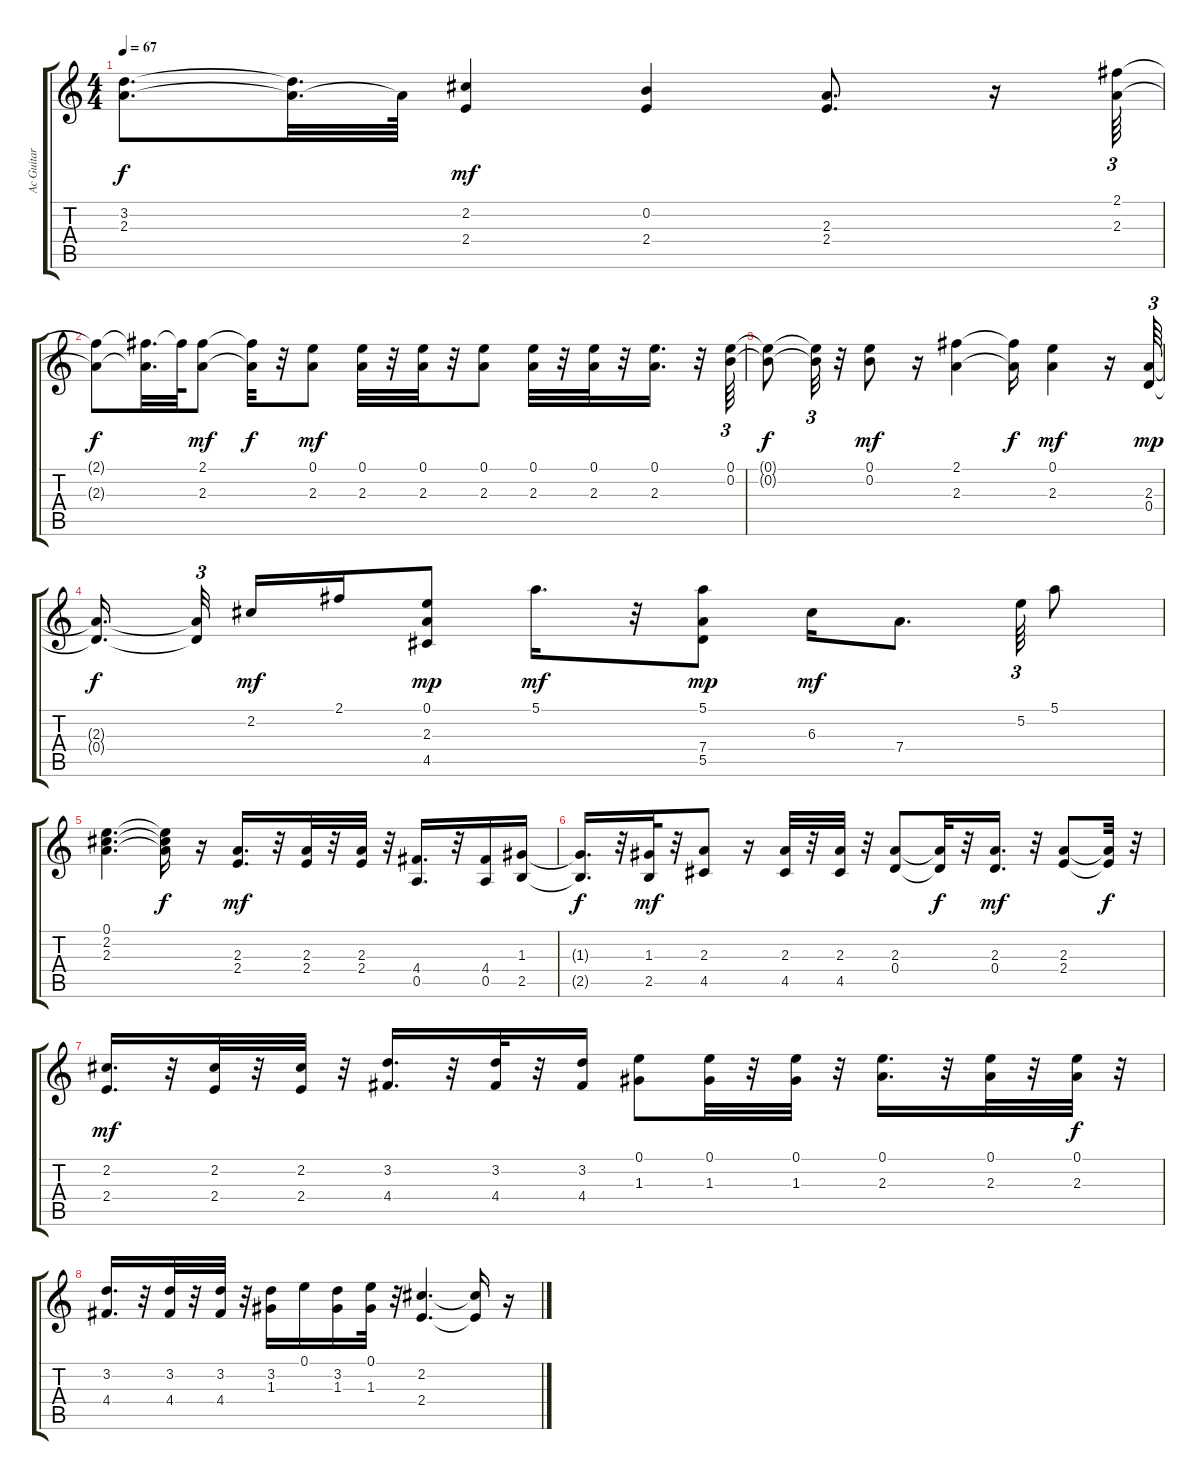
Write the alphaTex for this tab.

\track ("Ac Guitar" "Ac Guitar") {instrument acousticguitarnylon}
\staff {score tabs}
\tuning (E4 B3 G3 D3 A2 E2) {hide}
\ts (4 4)
\tempo 67
\clef g2
\ks c
(3.2{t} 2.3{t}).8{d dy f} (3.2{t} 2.3{t}).32{d} 2.3{t}.64 (2.2 2.4).4{dy mf} (0.2 2.4).4 (2.3 2.4).8{d} r.16 (2.1 2.3).64{tu (3 2)} |
(2.1{t} 2.3{t}).8{dy f} (2.1{t} 2.3{t}).32{d} 2.1{t}.64 (2.1 2.3).8{dy mf} (2.1{t} 2.3{t}).32{dy f} r.32 (0.1 2.3).8{dy mf} (0.1 2.3).32 r.32 (0.1 2.3).32 r.32 (0.1 2.3).8 (0.1 2.3).32 r.32 (0.1 2.3).32 r.32 (0.1 2.3).16{d} r.32 (0.1 0.2).64{tu (3 2)} |
(0.1{t} 0.2{t}).8{dy f} (0.1{t} 0.2{t}).32{tu (3 2)} r.32 (0.1 0.2).8{dy mf} r.16 (2.1 2.3).4 (2.1{t} 2.3{t}).16{dy f} (0.1 2.3).4{dy mf} r.16 (2.3 0.4).64{tu (3 2) dy mp} |
(2.3{t} 0.4{t}).16{d dy f beam splitsecondary} (2.3{t} 0.4{t}).32{tu (3 2) beam splitsecondary} 2.2.16{dy mf} 2.1.16 (0.1 2.3 4.5).8{dy mp} 5.1.16{d dy mf} r.32 (5.1 7.4 5.5).8{dy mp} 6.3.16{dy mf} 7.4.8{d} 5.2.64{tu (3 2)} 5.1.8 |
(0.1 2.2 2.3).4{d} (0.1{t} 2.2{t} 2.3{t}).16{dy f} r.16 (2.3 2.4).16{d dy mf} r.32 (2.3 2.4).32 r.32 (2.3 2.4).32 r.32 (4.4 0.5).16{d} r.32 (4.4 0.5).16 (1.3 2.5).16 |
(1.3{t} 2.5{t}).16{d dy f} r.32 (1.3 2.5).32{dy mf} r.32 (2.3 4.5).8 r.16 (2.3 4.5).32 r.32 (2.3 4.5).32 r.32 (2.3 0.4).8 (2.3{t} 0.4{t}).32{dy f} r.32 (2.3 0.4).16{d dy mf} r.32 (2.3 2.4).8 (2.3{t} 2.4{t}).32{dy f} r.32 |
(2.2 2.4).16{d dy mf} r.32 (2.2 2.4).32 r.32 (2.2 2.4).32 r.32 (3.2 4.4).16{d} r.32 (3.2 4.4).32 r.32 (3.2 4.4).16 (0.1 1.3).8 (0.1 1.3).32 r.32 (0.1 1.3).32 r.32 (0.1 2.3).16{d} r.32 (0.1 2.3).32 r.32 (0.1 2.3).32{dy f} r.32 |
(3.2 4.4).16{d} r.32 (3.2 4.4).32 r.32 (3.2 4.4).32 r.32 (3.2 1.3).16 0.1.16 (3.2 1.3).16 (0.1 1.3).32 r.32 (2.2 2.4).4{d} (2.2{t} 2.4{t}).16 r.16
